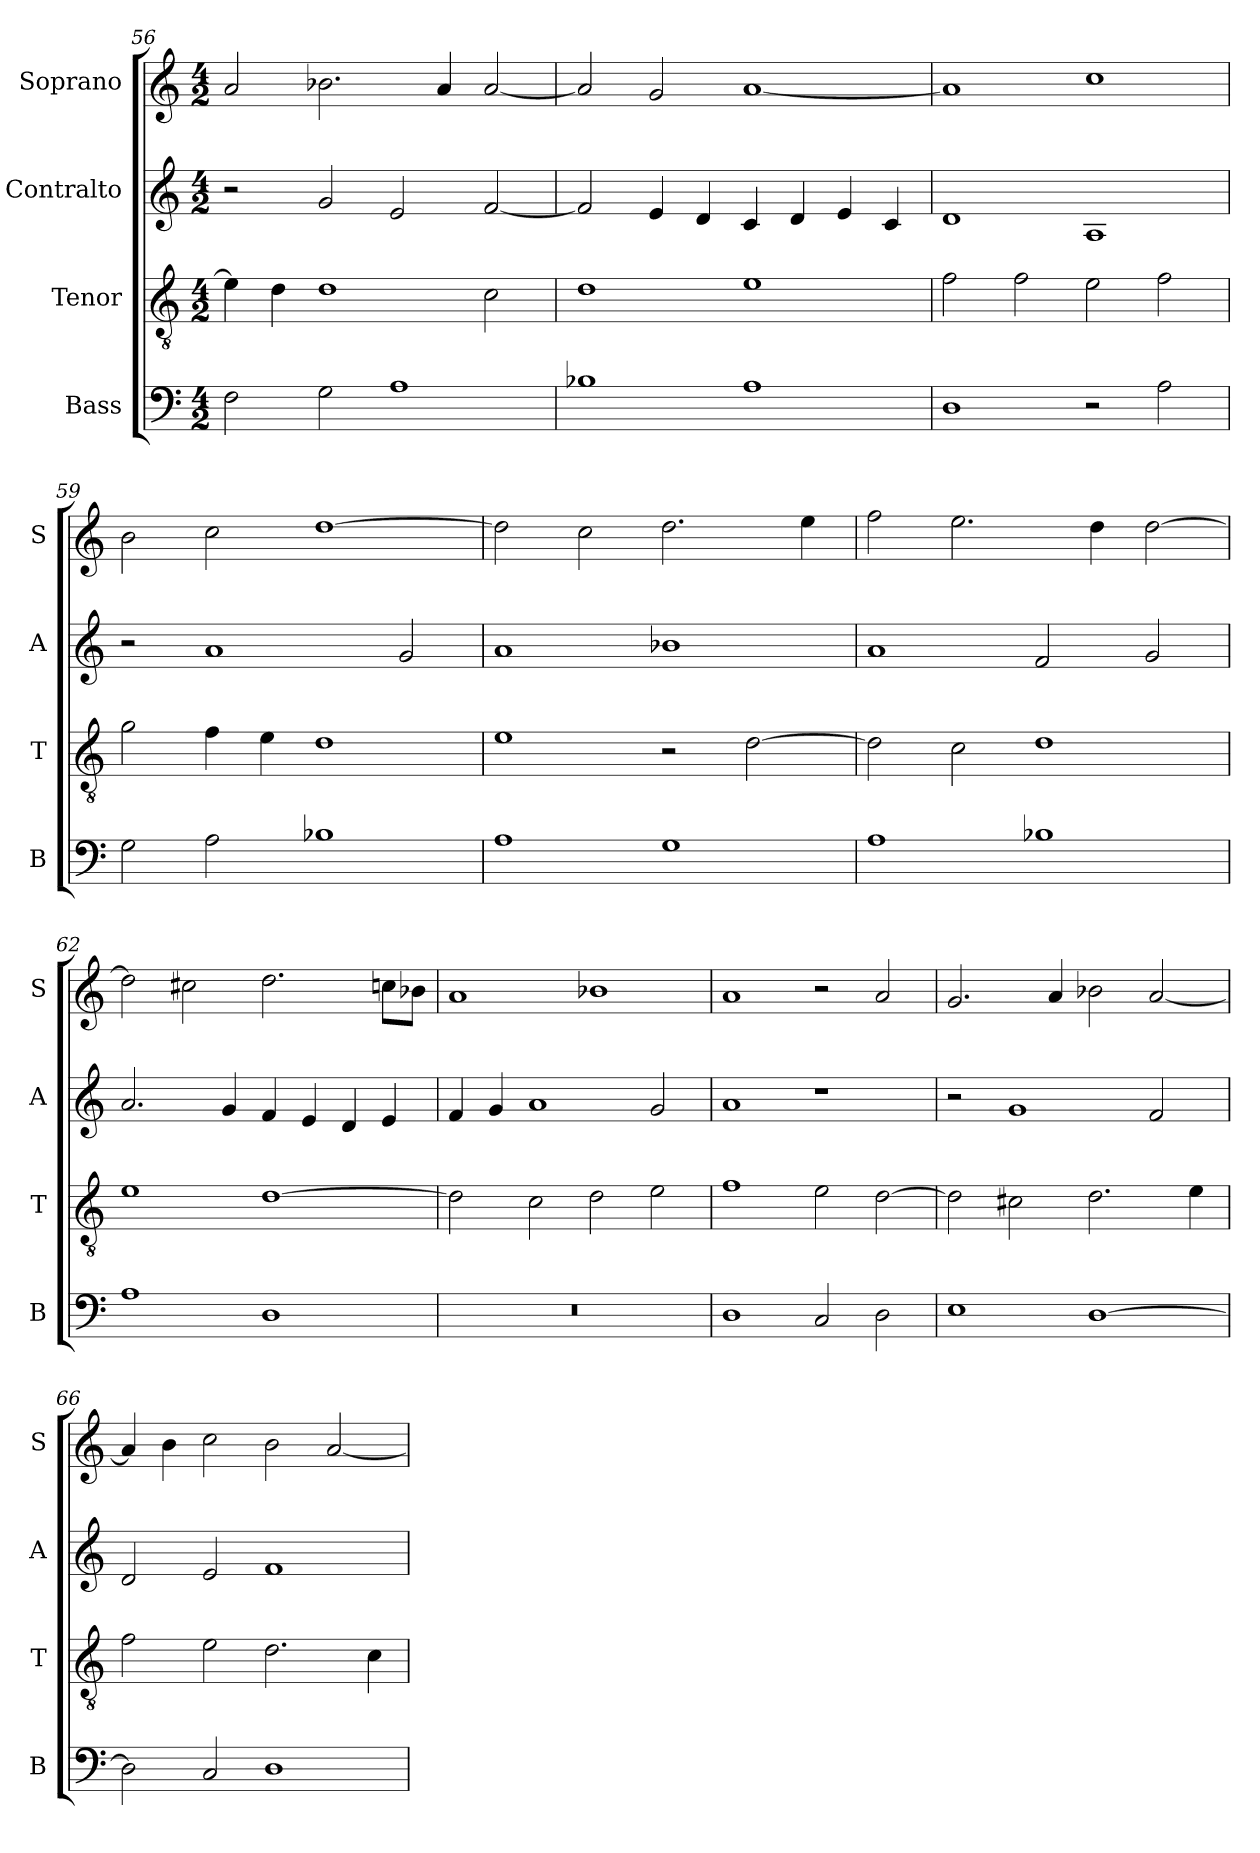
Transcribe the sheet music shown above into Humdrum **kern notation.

**kern	**kern	**kern	**kern
*part4	*part3	*part2	*part1
*staff4	*staff3	*staff2	*staff1
*I"Bass	*I"Tenor	*I"Contralto	*I"Soprano
*I'B	*I'T	*I'A	*I'S
*clefF4	*clefGv2	*clefG2	*clefG2
*k[]	*k[]	*k[]	*k[]
*D:dor	*D:dor	*D:dor	*D:dor
*M4/2	*M4/2	*M4/2	*M4/2
=56	=56	=56	=56
2F	4e]	2r	2a
.	4d	.	.
2G	1d	2g	2.b-X
1A	.	2e	.
.	.	.	4a
.	2c	[2f	[2a
=57	=57	=57	=57
1B-X	1d	2f]	2a]
.	.	4e	2g
.	.	4d	.
1A	1e	4c	[1a
.	.	4d	.
.	.	4e	.
.	.	4c	.
=58	=58	=58	=58
1D	2f	1d	1a]
.	2f	.	.
2r	2e	1A	1cc
2A	2f	.	.
=59	=59	=59	=59
2G	2g	2r	2b
2A	4f	1a	2cc
.	4e	.	.
1B-X	1d	.	[1dd
.	.	2g	.
=60	=60	=60	=60
1A	1e	1a	2dd]
.	.	.	2cc
1G	2r	1b-X	2.dd
.	[2d	.	.
.	.	.	4ee
=61	=61	=61	=61
1A	2d]	1a	2ff
.	2c	.	2.ee
1B-X	1d	2f	.
.	.	.	4dd
.	.	2g	[2dd
=62	=62	=62	=62
1A	1e	2.a	2dd]
.	.	.	2cc#X
.	.	4g	.
1D	[1d	4f	2.dd
.	.	4e	.
.	.	4d	.
.	.	4e	8ccn\L
.	.	.	8b-X\J
=63	=63	=63	=63
0r	2d]	4f	1a
.	.	4g	.
.	2c	1a	.
.	2d	.	1b-X
.	2e	2g	.
=64	=64	=64	=64
1D	1f	1a	1a
2C	2e	1r	2r
2D	[2d	.	2a
=65	=65	=65	=65
1E	2d]	2r	2.g
.	2c#X	1g	.
.	.	.	4a
[1D	2.d	.	2b-X
.	.	2f	[2a
.	4e	.	.
=66	=66	=66	=66
2D]	2f	2d	4a]
.	.	.	4b
2C	2e	2e	2cc
1D	2.d	1f	2b
.	.	.	[2a
.	4c	.	.
=	=	=	=
*-	*-	*-	*-
